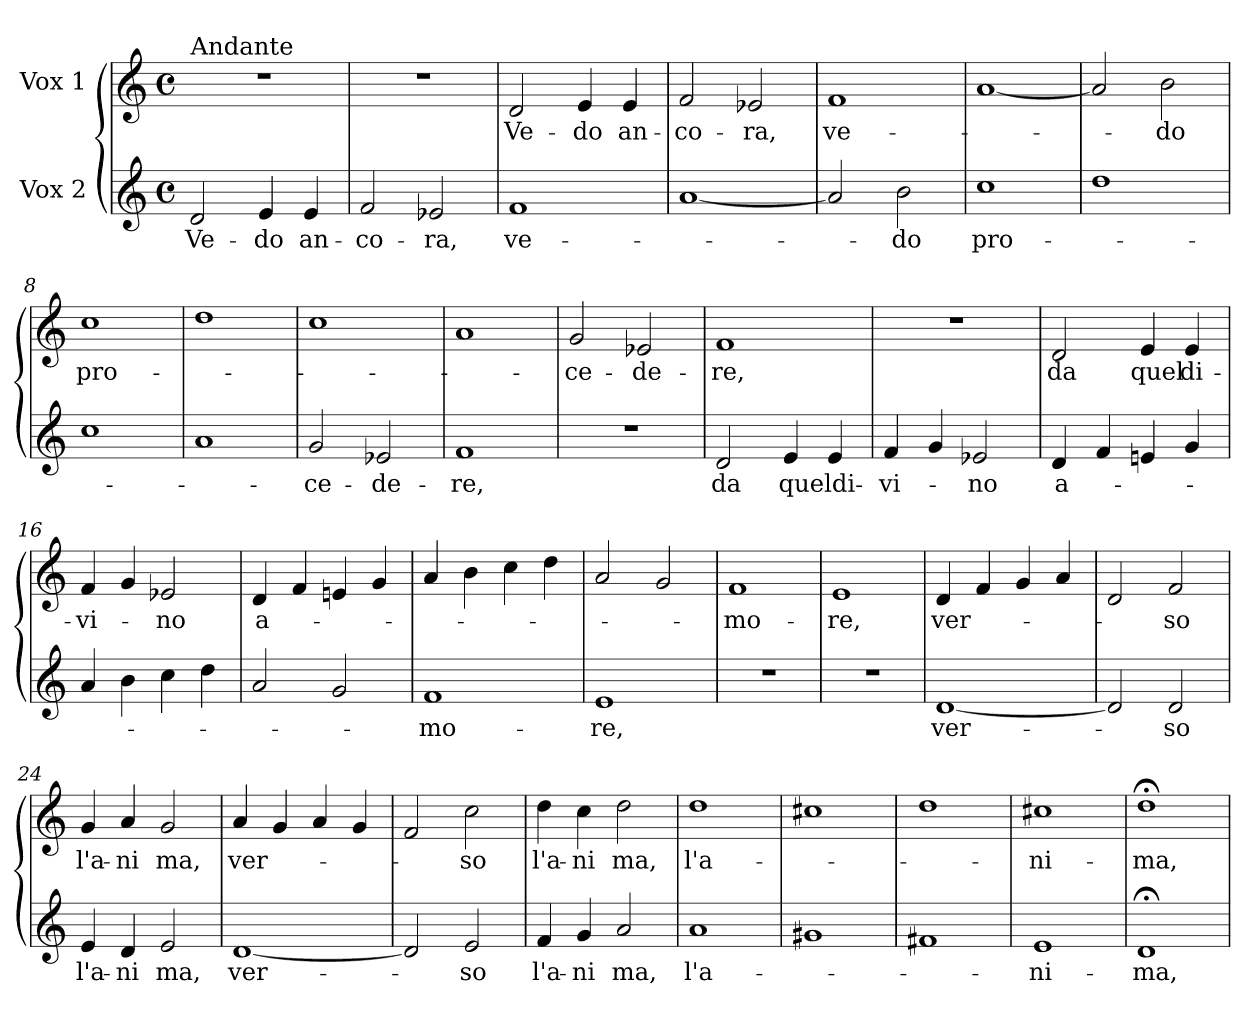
**kern	**text	**kern	**text
*part2	*part2	*part1	*part1
*staff2	*staff2	*staff1	*staff1
*I"Vox 2	*	*I"Vox 1	*
*clefG2	*	*clefG2	*
*k[]	*	*k[]	*
*C:	*	*C:	*
*M4/4	*	*M4/4	*
*met(c)	*	*met(c)	*
=1	=1	=1	=1
!	!	!LO:TX:a:t=Andante	!
!	!LO:LY:b	!	!
2d/	Ve-	1r	.
!	!LO:LY:b	!	!
4e/	-do	.	.
!	!LO:LY:b	!	!
4e/	an-	.	.
=2	=2	=2	=2
!	!LO:LY:b	!	!
2f/	-co-	1r	.
!	!LO:LY:b	!	!
2e-X/	-ra,	.	.
=3	=3	=3	=3
!	!LO:LY:b	!	!LO:LY:b
1f	ve-	2d/	Ve-
!	!	!	!LO:LY:b
.	.	4e/	-do
!	!	!	!LO:LY:b
.	.	4e/	an-
=4	=4	=4	=4
!	!	!	!LO:LY:b
[<1a	.	2f/	-co-
!	!	!	!LO:LY:b
.	.	2e-X/	-ra,
=5	=5	=5	=5
!	!	!	!LO:LY:b
2a/]	.	1f	ve-
!	!LO:LY:b	!	!
2b\	-do	.	.
=6	=6	=6	=6
!	!LO:LY:b	!	!
1cc	pro-	[<1a	.
=7	=7	=7	=7
1dd	.	2a/]	.
!	!	!	!LO:LY:b
.	.	2b\	-do
=8	=8	=8	=8
!	!	!	!LO:LY:b
1cc	.	1cc	pro-
=9	=9	=9	=9
1a	.	1dd	.
=10	=10	=10	=10
!	!LO:LY:b	!	!
2g/	-ce-	1cc	.
!	!LO:LY:b	!	!
2e-X/	-de-	.	.
=11	=11	=11	=11
!	!LO:LY:b	!	!
1f	-re,	1a	.
=12	=12	=12	=12
!	!	!	!LO:LY:b
1r	.	2g/	-ce-
!	!	!	!LO:LY:b
.	.	2e-X/	-de-
!!LO:LB:g=z
=13	=13	=13	=13
!	!LO:LY:b	!	!LO:LY:b
2d/	da	1f	-re,
!	!LO:LY:b	!	!
4e/	queldi-	.	.
4e/	.	.	.
=14	=14	=14	=14
!	!LO:LY:b	!	!
4f/	-vi-	1r	.
4g/	.	.	.
!	!LO:LY:b	!	!
2e-X/	-no	.	.
=15	=15	=15	=15
!	!LO:LY:b:rj	!	!LO:LY:b
4d/	a-	2d/	da
4f/	.	.	.
!	!	!	!LO:LY:b
4en/	.	4e/	quel
!	!	!	!LO:LY:b
4g/	.	4e/	di-
=16	=16	=16	=16
!	!	!	!LO:LY:b
4a/	.	4f/	-vi-
4b\	.	4g/	.
!	!	!	!LO:LY:b
4cc\	.	2e-X/	-no
4dd\	.	.	.
=17	=17	=17	=17
!	!	!	!LO:LY:b:rj
2a/	.	4d/	a-
.	.	4f/	.
2g/	.	4en/	.
.	.	4g/	.
=18	=18	=18	=18
!	!LO:LY:b	!	!
1f	-mo-	4a/	.
.	.	4b\	.
.	.	4cc\	.
.	.	4dd\	.
=19	=19	=19	=19
!	!LO:LY:b	!	!
1e	-re,	2a/	.
.	.	2g/	.
=20	=20	=20	=20
!	!	!	!LO:LY:b
1r	.	1f	-mo-
=21	=21	=21	=21
!	!	!	!LO:LY:b
1r	.	1e	-re,
=22	=22	=22	=22
!	!LO:LY:b	!	!LO:LY:b
[<1d	ver-	4d/	ver-
.	.	4f/	.
.	.	4g/	.
.	.	4a/	.
=23	=23	=23	=23
2d/]	.	2d/	.
!	!LO:LY:b	!	!LO:LY:b
2d/	-so	2f/	-so
!!LO:LB:g=z
=24	=24	=24	=24
!	!LO:LY:b	!	!LO:LY:b
4e/	l'a-	4g/	l'a-
!	!LO:LY:b	!	!LO:LY:b
4d/	-ni	4a/	-ni
!	!LO:LY:b	!	!LO:LY:b
2e/	ma,	2g/	ma,
=25	=25	=25	=25
!	!LO:LY:b	!	!LO:LY:b
[<1d	ver-	4a/	ver-
.	.	4g/	.
.	.	4a/	.
.	.	4g/	.
=26	=26	=26	=26
2d/]	.	2f/	.
!	!LO:LY:b	!	!LO:LY:b
2e/	-so	2cc\	-so
=27	=27	=27	=27
!	!LO:LY:b	!	!LO:LY:b
4f/	l'a-	4dd\	l'a-
!	!LO:LY:b	!	!LO:LY:b
4g/	-ni	4cc\	-ni
!	!LO:LY:b	!	!LO:LY:b
2a/	ma,	2dd\	ma,
=28	=28	=28	=28
!	!LO:LY:b	!	!LO:LY:b
1a	l'a-	1dd	l'a-
=29	=29	=29	=29
1g#X	.	1cc#X	.
=30	=30	=30	=30
1f#X	.	1dd	.
=31	=31	=31	=31
!	!LO:LY:b	!	!LO:LY:b
1e	-ni-	1cc#X	-ni-
=32	=32	=32	=32
!	!LO:LY:b	!	!LO:LY:b
1d;	-ma,	1dd;<	-ma,
=	=	=	=
*-	*-	*-	*-
